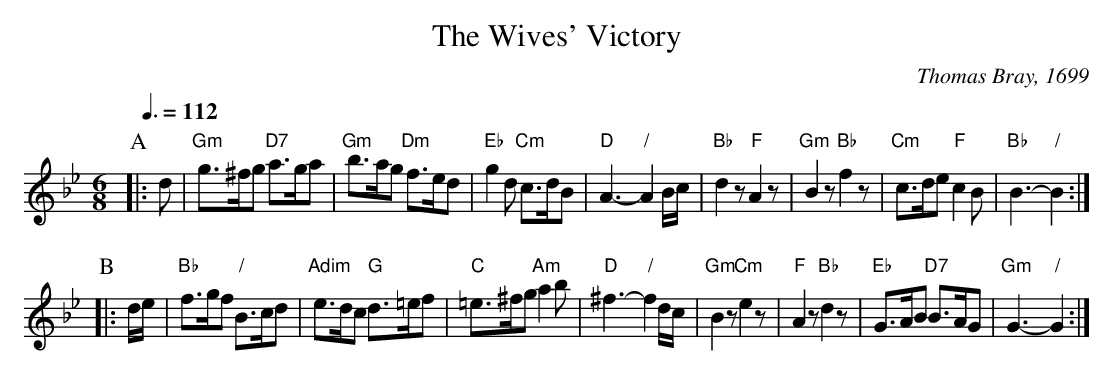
X:1
T:The Wives' Victory
C:Thomas Bray, 1699
Q:3/8=112
M:6/8
L:1/8
K:Gm
P:A
|:d | "Gm"g3/^f/g "D7"a3/g/a | "Gm"b3/a/g "Dm"f3/e/d | "Eb"g2d "Cm"c3/d/B | "D"A3- "/"A2B/c/ |\
"Bb"d2z "F"A2z | "Gm"B2z "Bb"f2z | "Cm"c3/d/e "F"c2B | "Bb"B3- "/"B2 :|
P:B
|: d/e/ | "Bb"f3/g/f "/"B3/c/d | "Adim"e3/d/c "G"d3/=e/f | "C"=e3/^f/g "Am"a2b | "D"^f3- "/"f2d/c/ |\
"Gm"B2z "Cm"e2z | "F"A2z "Bb"d2z | "Eb"G3/A/B "D7"B3/A/G | "Gm"G3- "/"G2 :|
